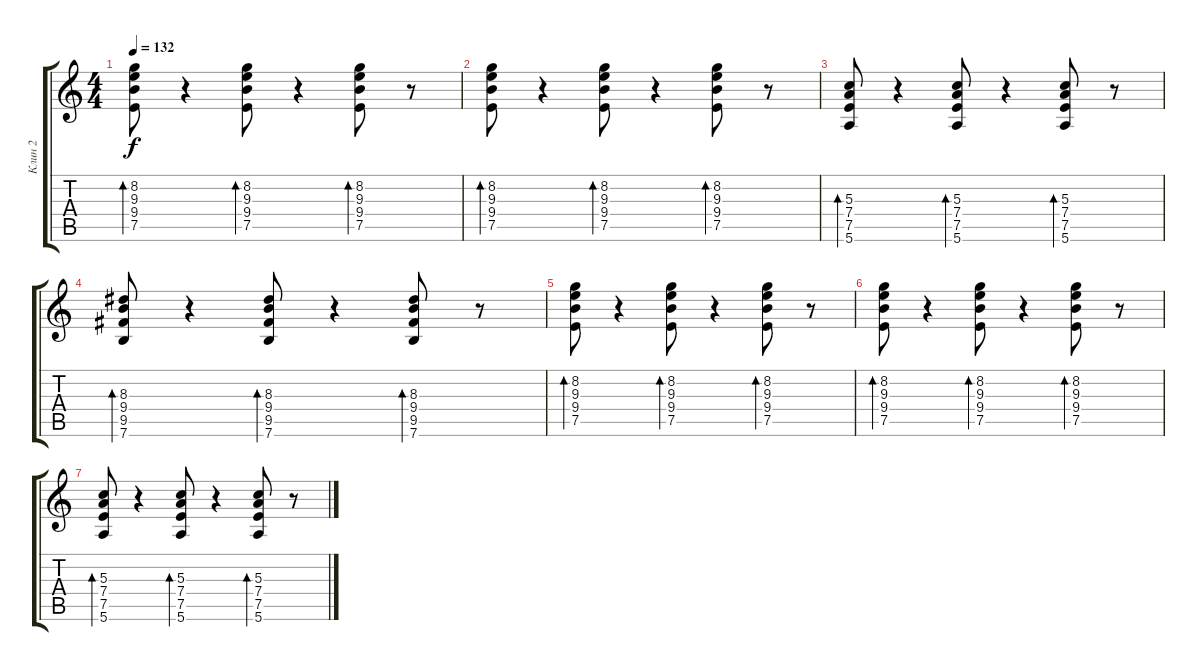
\track ("Клин 2" "Клин 2") {instrument electricguitarclean}
\staff {score tabs}
\tuning (E4 B3 G3 D3 A2 E2) {hide}
\ts (4 4)
\tempo 132
\clef g2
\ks c
(8.2 9.3 9.4 7.5).8{bd 30 dy f volume 1} r.4 (8.2 9.3 9.4 7.5).8{bd 30} r.4 (8.2 9.3 9.4 7.5).8{bd 30} r.8 |
(8.2 9.3 9.4 7.5).8{bd 30} r.4 (8.2 9.3 9.4 7.5).8{bd 30} r.4 (8.2 9.3 9.4 7.5).8{bd 30} r.8 |
(5.3 7.4 7.5 5.6).8{bd 30} r.4 (5.3 7.4 7.5 5.6).8{bd 30} r.4 (5.3 7.4 7.5 5.6).8{bd 30} r.8 |
(8.3 9.4 9.5 7.6).8{bd 30} r.4 (8.3 9.4 9.5 7.6).8{bd 30} r.4 (8.3 9.4 9.5 7.6).8{bd 30} r.8 |
(8.2 9.3 9.4 7.5).8{bd 30 volume 0} r.4 (8.2 9.3 9.4 7.5).8{bd 30} r.4 (8.2 9.3 9.4 7.5).8{bd 30} r.8 |
(8.2 9.3 9.4 7.5).8{bd 30} r.4 (8.2 9.3 9.4 7.5).8{bd 30} r.4 (8.2 9.3 9.4 7.5).8{bd 30} r.8 |
(5.3 7.4 7.5 5.6).8{bd 30} r.4 (5.3 7.4 7.5 5.6).8{bd 30} r.4 (5.3 7.4 7.5 5.6).8{bd 30} r.8
